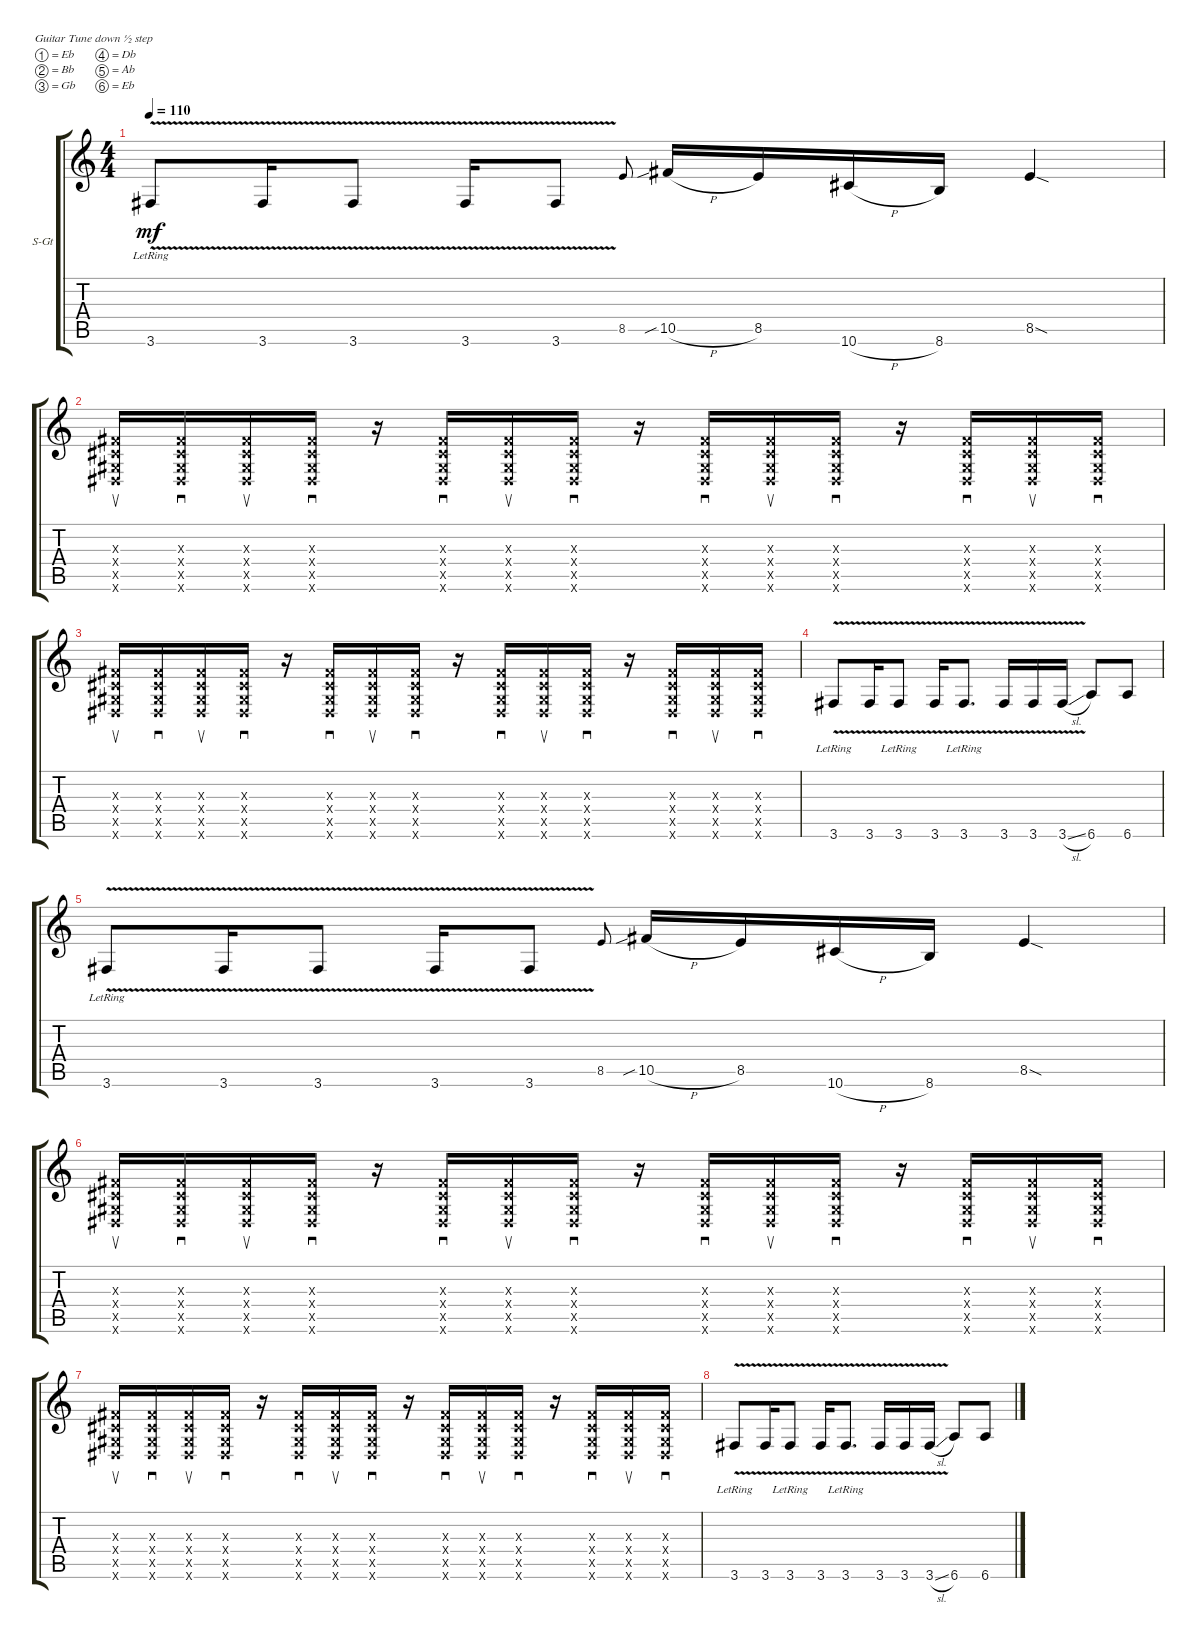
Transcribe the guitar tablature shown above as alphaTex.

\defaultSystemsLayout 4
\bracketExtendMode groupsimilarinstruments
\firstSystemTrackNameOrientation horizontal
\otherSystemsTrackNameOrientation horizontal
\track ("Steel Guitar" "S-Gt") {instrument acousticguitarsteel}
\staff {score tabs}
\tuning (Eb4 Bb3 Gb3 Db3 Ab2 Eb2)
\ts (4 4)
\tempo 110
\clef g2
\ks c
3.6{v lr}.8{dy mf} 3.6{v}.16 3.6{v}.8 3.6{v}.16 3.6{v}.8 8.5.8{gr onbeat} 10.5{sib h}.16 8.5.16 10.6{h}.16 8.6.16 8.5{sod}.4 |
(0.6{x} 0.5{x} 0.4{x} 0.3{x}).16{su} (0.3{x} 0.4{x} 0.5{x} 0.6{x}).16{sd} (0.6{x} 0.5{x} 0.4{x} 0.3{x}).16{su} (0.3{x} 0.4{x} 0.5{x} 0.6{x}).16{sd} r.16 (0.6{x} 0.5{x} 0.4{x} 0.3{x}).16{sd} (0.3{x} 0.4{x} 0.5{x} 0.6{x}).16{su} (0.6{x} 0.5{x} 0.4{x} 0.3{x}).16{sd} r.16 (0.6{x} 0.5{x} 0.4{x} 0.3{x}).16{sd} (0.3{x} 0.4{x} 0.5{x} 0.6{x}).16{su} (0.6{x} 0.5{x} 0.4{x} 0.3{x}).16{sd} r.16 (0.6{x} 0.5{x} 0.4{x} 0.3{x}).16{sd} (0.3{x} 0.4{x} 0.5{x} 0.6{x}).16{su} (0.6{x} 0.5{x} 0.4{x} 0.3{x}).16{sd} |
(0.6{x} 0.5{x} 0.4{x} 0.3{x}).16{su} (0.3{x} 0.4{x} 0.5{x} 0.6{x}).16{sd} (0.6{x} 0.5{x} 0.4{x} 0.3{x}).16{su} (0.3{x} 0.4{x} 0.5{x} 0.6{x}).16{sd} r.16 (0.6{x} 0.5{x} 0.4{x} 0.3{x}).16{sd} (0.3{x} 0.4{x} 0.5{x} 0.6{x}).16{su} (0.6{x} 0.5{x} 0.4{x} 0.3{x}).16{sd} r.16 (0.6{x} 0.5{x} 0.4{x} 0.3{x}).16{sd} (0.3{x} 0.4{x} 0.5{x} 0.6{x}).16{su} (0.6{x} 0.5{x} 0.4{x} 0.3{x}).16{sd} r.16 (0.6{x} 0.5{x} 0.4{x} 0.3{x}).16{sd} (0.3{x} 0.4{x} 0.5{x} 0.6{x}).16{su} (0.6{x} 0.5{x} 0.4{x} 0.3{x}).16{sd} |
3.6{v lr}.8 3.6{v}.16 3.6{v lr}.8 3.6{v}.16 3.6{v lr}.8{d} 3.6{v}.16 3.6{v}.16 3.6{v sl}.16 6.6.8 6.6.8 |
3.6{v lr}.8 3.6{v}.16 3.6{v}.8 3.6{v}.16 3.6{v}.8 8.5.8{gr onbeat} 10.5{sib h}.16 8.5.16 10.6{h}.16 8.6.16 8.5{sod}.4 |
(0.6{x} 0.5{x} 0.4{x} 0.3{x}).16{su} (0.3{x} 0.4{x} 0.5{x} 0.6{x}).16{sd} (0.6{x} 0.5{x} 0.4{x} 0.3{x}).16{su} (0.3{x} 0.4{x} 0.5{x} 0.6{x}).16{sd} r.16 (0.6{x} 0.5{x} 0.4{x} 0.3{x}).16{sd} (0.3{x} 0.4{x} 0.5{x} 0.6{x}).16{su} (0.6{x} 0.5{x} 0.4{x} 0.3{x}).16{sd} r.16 (0.6{x} 0.5{x} 0.4{x} 0.3{x}).16{sd} (0.3{x} 0.4{x} 0.5{x} 0.6{x}).16{su} (0.6{x} 0.5{x} 0.4{x} 0.3{x}).16{sd} r.16 (0.6{x} 0.5{x} 0.4{x} 0.3{x}).16{sd} (0.3{x} 0.4{x} 0.5{x} 0.6{x}).16{su} (0.6{x} 0.5{x} 0.4{x} 0.3{x}).16{sd} |
(0.6{x} 0.5{x} 0.4{x} 0.3{x}).16{su} (0.3{x} 0.4{x} 0.5{x} 0.6{x}).16{sd} (0.6{x} 0.5{x} 0.4{x} 0.3{x}).16{su} (0.3{x} 0.4{x} 0.5{x} 0.6{x}).16{sd} r.16 (0.6{x} 0.5{x} 0.4{x} 0.3{x}).16{sd} (0.3{x} 0.4{x} 0.5{x} 0.6{x}).16{su} (0.6{x} 0.5{x} 0.4{x} 0.3{x}).16{sd} r.16 (0.6{x} 0.5{x} 0.4{x} 0.3{x}).16{sd} (0.3{x} 0.4{x} 0.5{x} 0.6{x}).16{su} (0.6{x} 0.5{x} 0.4{x} 0.3{x}).16{sd} r.16 (0.6{x} 0.5{x} 0.4{x} 0.3{x}).16{sd} (0.3{x} 0.4{x} 0.5{x} 0.6{x}).16{su} (0.6{x} 0.5{x} 0.4{x} 0.3{x}).16{sd} |
3.6{v lr}.8 3.6{v}.16 3.6{v lr}.8 3.6{v}.16 3.6{v lr}.8{d} 3.6{v}.16 3.6{v}.16 3.6{v sl}.16 6.6.8 6.6.8
